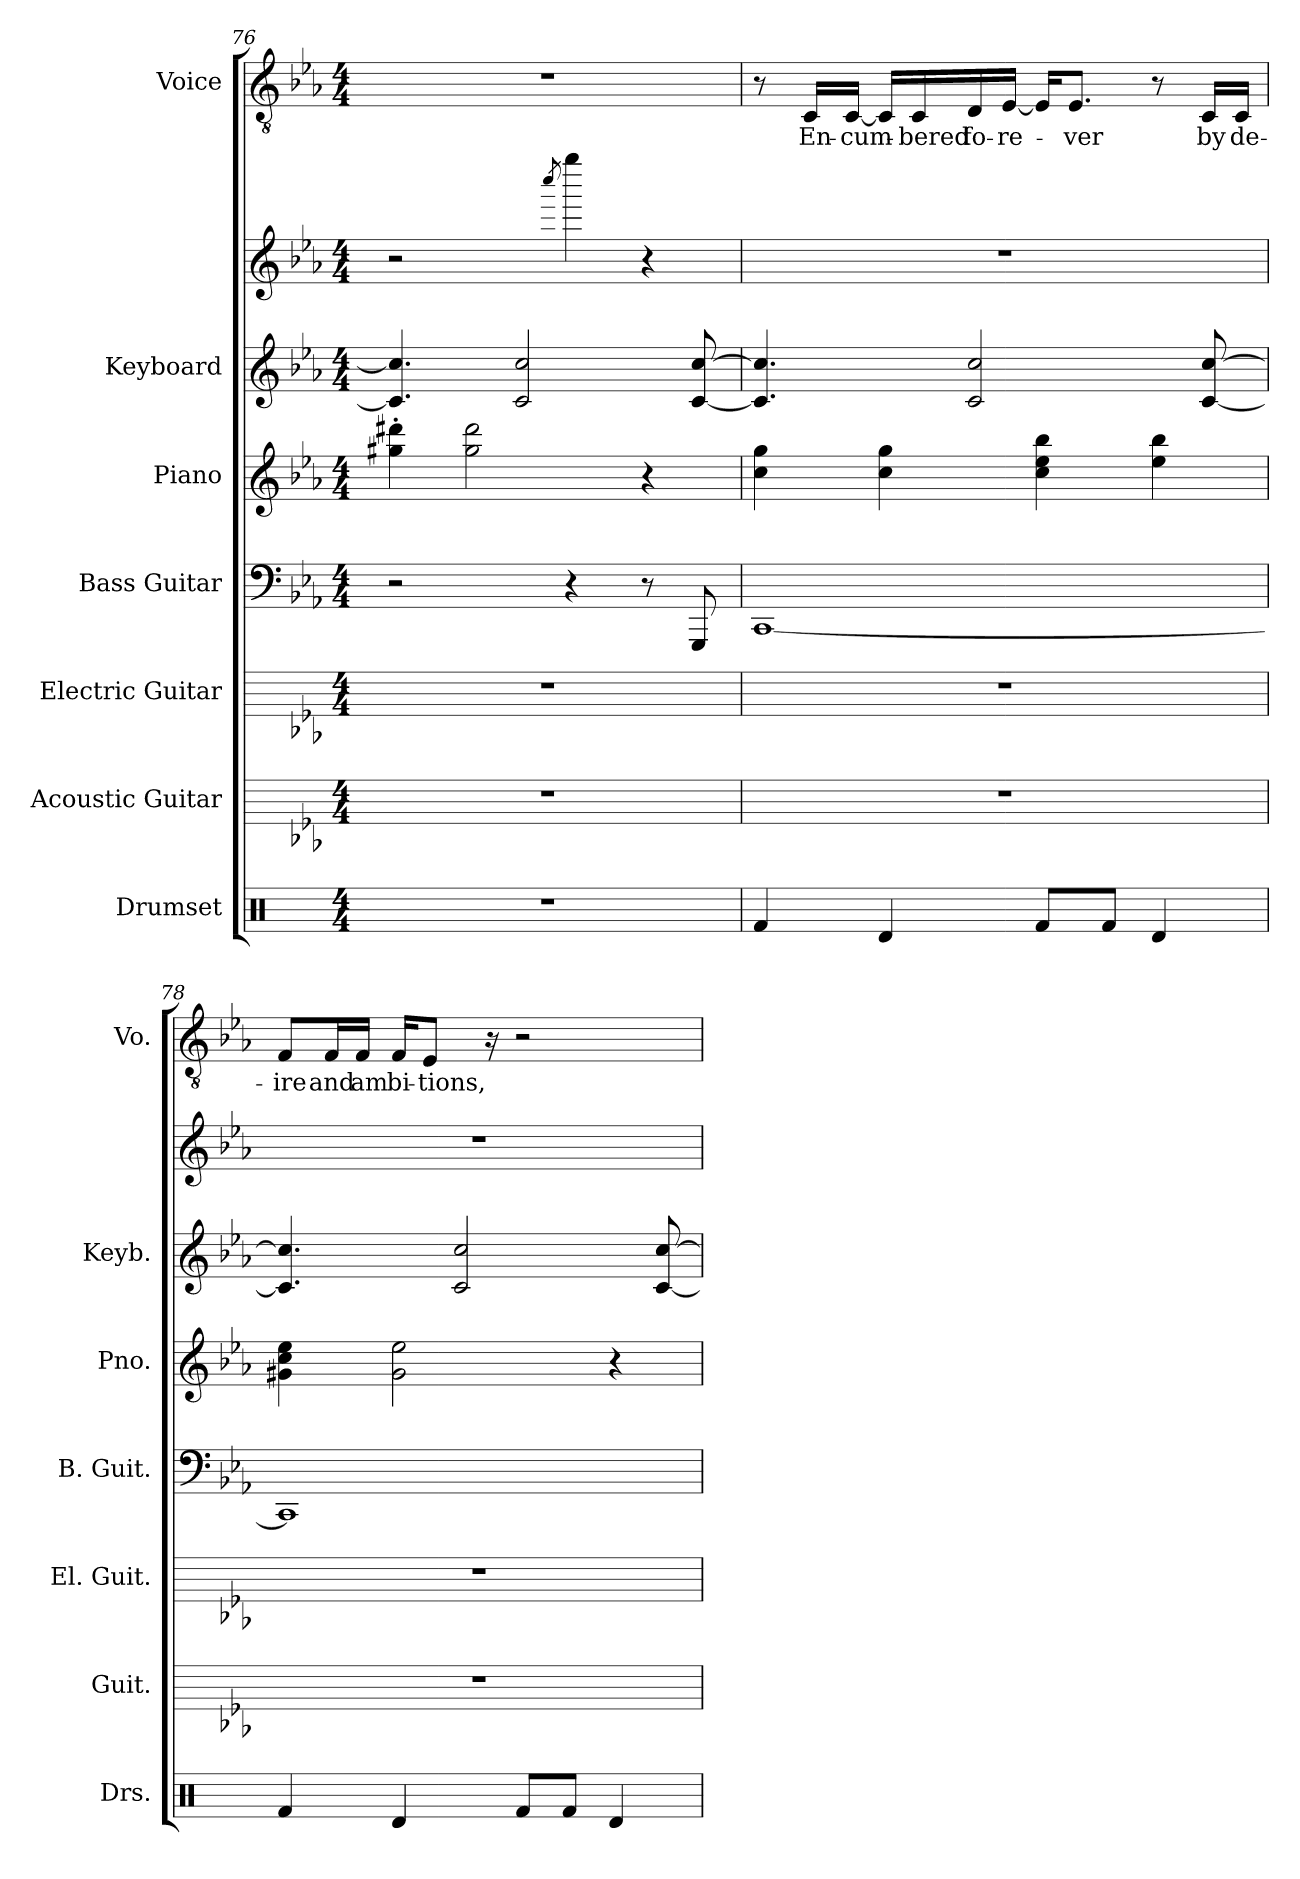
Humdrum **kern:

**kern	**kern	**kern	**kern	**kern	**kern	**kern	**kern	**text
*part7	*part6	*part5	*part4	*part3	*part2	*part2	*part1	*part1
*staff8	*staff7	*staff6	*staff5	*staff4	*staff3	*staff2	*staff1	*staff1
*I"Drumset	*I"Acoustic Guitar	*I"Electric Guitar	*I"Bass Guitar	*I"Piano	*I"Keyboard	*	*I"Voice	*
*I'Drs.	*I'Guit.	*I'El. Guit.	*I'B. Guit.	*I'Pno.	*I'Keyb.	*	*I'Vo.	*
*clefX	*	*	*	*clefG2	*clefG2	*clefG2	*clefGv2	*
*	*	*	*ITrd7c12	*	*	*	*	*
*k[]	*k[b-e-a-]	*k[b-e-a-]	*k[b-e-a-]	*k[b-e-a-]	*k[b-e-a-]	*k[b-e-a-]	*k[b-e-a-]	*
*M4/4	*M4/4	*M4/4	*M4/4	*M4/4	*M4/4	*M4/4	*M4/4	*
=76	=76	=76	=76	=76	=76	=76	=76	=76
1r	1r	1r	2r	4gg#X\' 4ddd#X\'	4.c/] 4.cc/]	2r	1r	.
.	.	.	.	2gg#\ 2ddd#\	.	.	.	.
.	.	.	.	.	2c/ 2cc/	.	.	.
.	.	.	.	.	.	8qcccc/	.	.
.	.	.	4r	.	.	4gggg\	.	.
.	.	.	8r	4r	.	4r	.	.
.	.	.	8GGGG/	.	[8c/ [8cc/	.	.	.
!!LO:PB:g=z
=77	=77	=77	=77	=77	=77	=77	=77	=77
4Rf/	1r	1r	[1CCC	4cc\ 4gg\	4.c/] 4.cc/]	1r	8r	.
.	.	.	.	.	.	.	16C/LL	En-
.	.	.	.	.	.	.	[16C/JJ	-cum-
4Rd/	.	.	.	4cc\ 4gg\	.	.	16C/LL]	.
.	.	.	.	.	.	.	16C/	-bered
.	.	.	.	.	2c/ 2cc/	.	16D/	fo-
.	.	.	.	.	.	.	[16E-/JJ	-re-
8Rf/L	.	.	.	4cc\ 4ee-\ 4bb-\	.	.	16E-/KL]	.
.	.	.	.	.	.	.	8.E-/J	-ver
8Rf/J	.	.	.	.	.	.	.	.
4Rd/	.	.	.	4ee-\ 4bb-\	.	.	8r	.
.	.	.	.	.	[8c/ [8cc/	.	16C/LL	by
.	.	.	.	.	.	.	16C/JJ	de-
=78	=78	=78	=78	=78	=78	=78	=78	=78
4Rf/	1r	1r	1CCC]	4g#X\ 4cc\ 4ee-\	4.c/] 4.cc/]	1r	8F/L	ire
.	.	.	.	.	.	.	16F/L	and
.	.	.	.	.	.	.	16F/JJ	am
4Rd/	.	.	.	2g#\ 2ee-\	.	.	16F/KL	bi-
.	.	.	.	.	.	.	8E-/J	-tions,
.	.	.	.	.	2c/ 2cc/	.	.	.
.	.	.	.	.	.	.	16r	.
8Rf/L	.	.	.	.	.	.	2r	.
8Rf/J	.	.	.	.	.	.	.	.
4Rd/	.	.	.	4r	.	.	.	.
.	.	.	.	.	[8c/ [8cc/	.	.	.
=	=	=	=	=	=	=	=	=
*-	*-	*-	*-	*-	*-	*-	*-	*-
